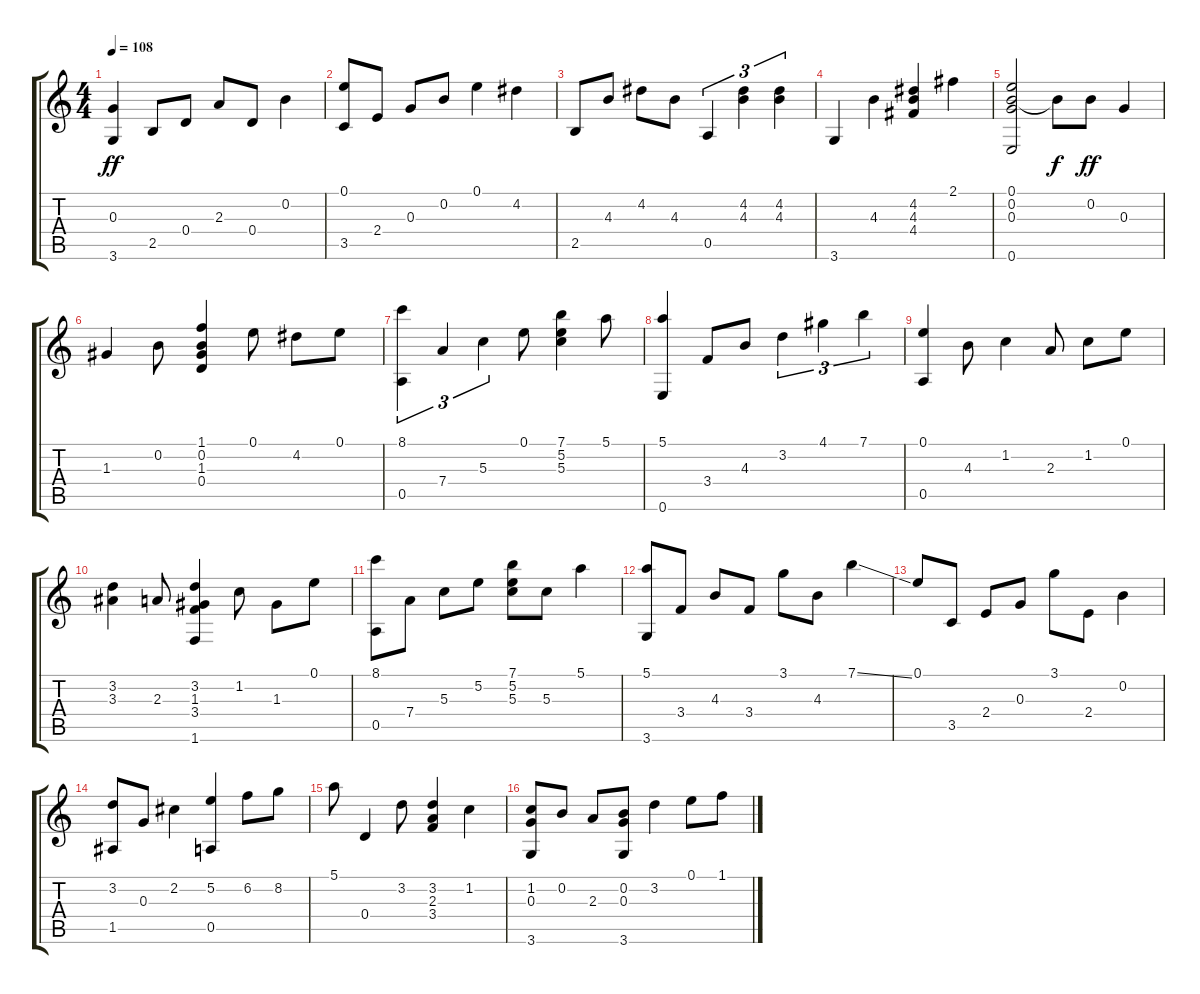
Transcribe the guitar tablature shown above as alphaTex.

\track "" {instrument acousticguitarnylon}
\staff {score tabs}
\tuning (E4 B3 G3 D3 A2 E2) {hide}
\ts (4 4)
\tempo 108
\clef g2
\ks c
(0.3 3.6).4{dy ff} 2.5.8 0.4.8 2.3.8 0.4.8 0.2.4 |
(0.1 3.5).8 2.4.8 0.3.8 0.2.8 0.1.4 4.2.4 |
2.5.8 4.3.8 4.2.8 4.3.8 0.5.4{tu (3 2)} (4.2 4.3).4{tu (3 2)} (4.2 4.3).4{tu (3 2)} |
3.6.4 4.3.4 (4.2 4.3 4.4).4 2.1.4 |
(0.1 0.2 0.3 0.6).2 0.2{t}.8{dy f} 0.2.8{dy ff} 0.3.4 |
1.3.4 0.2.8 (1.1 0.2 1.3 0.4).4 0.1.8 4.2.8 0.1.8 |
(8.1 0.5).4{tu (3 2)} 7.4.4{tu (3 2)} 5.3.4{tu (3 2)} 0.1.8 (7.1 5.2 5.3).4 5.1.8 |
(5.1 0.6).4 3.4.8 4.3.8 3.2.4{tu (3 2)} 4.1.4{tu (3 2)} 7.1.4{tu (3 2)} |
(0.1 0.5).4 4.3.8 1.2.4 2.3.8 1.2.8 0.1.8 |
(3.2 3.3).4 2.3.8 (3.2 1.3 3.4 1.6).4 1.2.8 1.3.8 0.1.8 |
(8.1 0.5).8 7.4.8 5.3.8 5.2.8 (7.1 5.2 5.3).8 5.3.8 5.1.4 |
(5.1 3.6).8 3.4.8 4.3.8 3.4.8 3.1.8 4.3.8 7.1{ss}.4 |
0.1.8 3.5.8 2.4.8 0.3.8 3.1.8 2.4.8 0.2.4 |
(3.2 1.5).8 0.3.8 2.2.4 (5.2 0.5).4 6.2.8 8.2.8 |
5.1.8 0.4.4 3.2.8 (3.2 2.3 3.4).4 1.2.4 |
(1.2 0.3 3.6).8 0.2.8 2.3.8 (0.2 0.3 3.6).8 3.2.4 0.1.8 1.1.8
